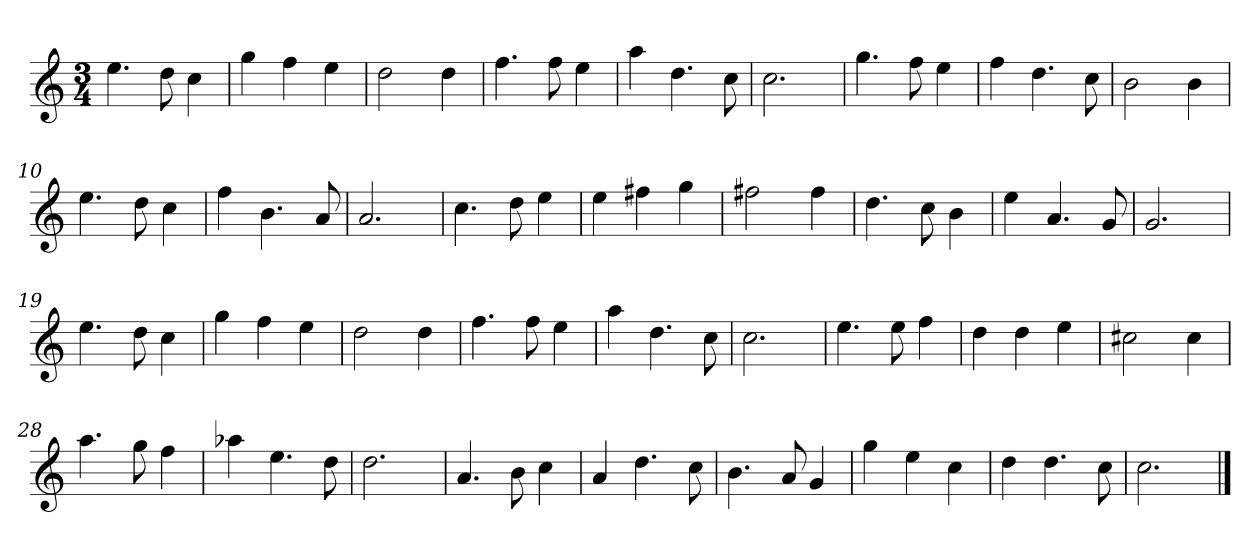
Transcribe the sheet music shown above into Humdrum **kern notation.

**kern
*part1
*staff1
*clefG2
*k[]
*C:
*M3/4
*MM120
=1
4.ee
8dd
4cc
=2
4gg
4ff
4ee
=3
2dd
4dd
=4
4.ff
8ff
4ee
=5
4aa
4.dd
8cc
=6
2.cc
=7
4.gg
8ff
4ee
=8
4ff
4.dd
8cc
=9
2b
4b
=10
4.ee
8dd
4cc
=11
4ff
4.b
8a
=12
2.a
=13
4.cc
8dd
4ee
=14
4ee
4ff#X
4gg
=15
2ff#X
4ff#
=16
4.dd
8cc
4b
=17
4ee
4.a
8g
=18
2.g
=19
4.ee
8dd
4cc
=20
4gg
4ff
4ee
=21
2dd
4dd
=22
4.ff
8ff
4ee
=23
4aa
4.dd
8cc
=24
2.cc
=25
4.ee
8ee
4ff
=26
4dd
4dd
4ee
=27
2cc#X
4cc#
=28
4.aa
8gg
4ff
=29
4aa-X
4.ee
8dd
=30
2.dd
=31
4.a
8b
4cc
=32
4a
4.dd
8cc
=33
4.b
8a
4g
=34
4gg
4ee
4cc
=35
4dd
4.dd
8cc
=36
2.cc
==
*-
